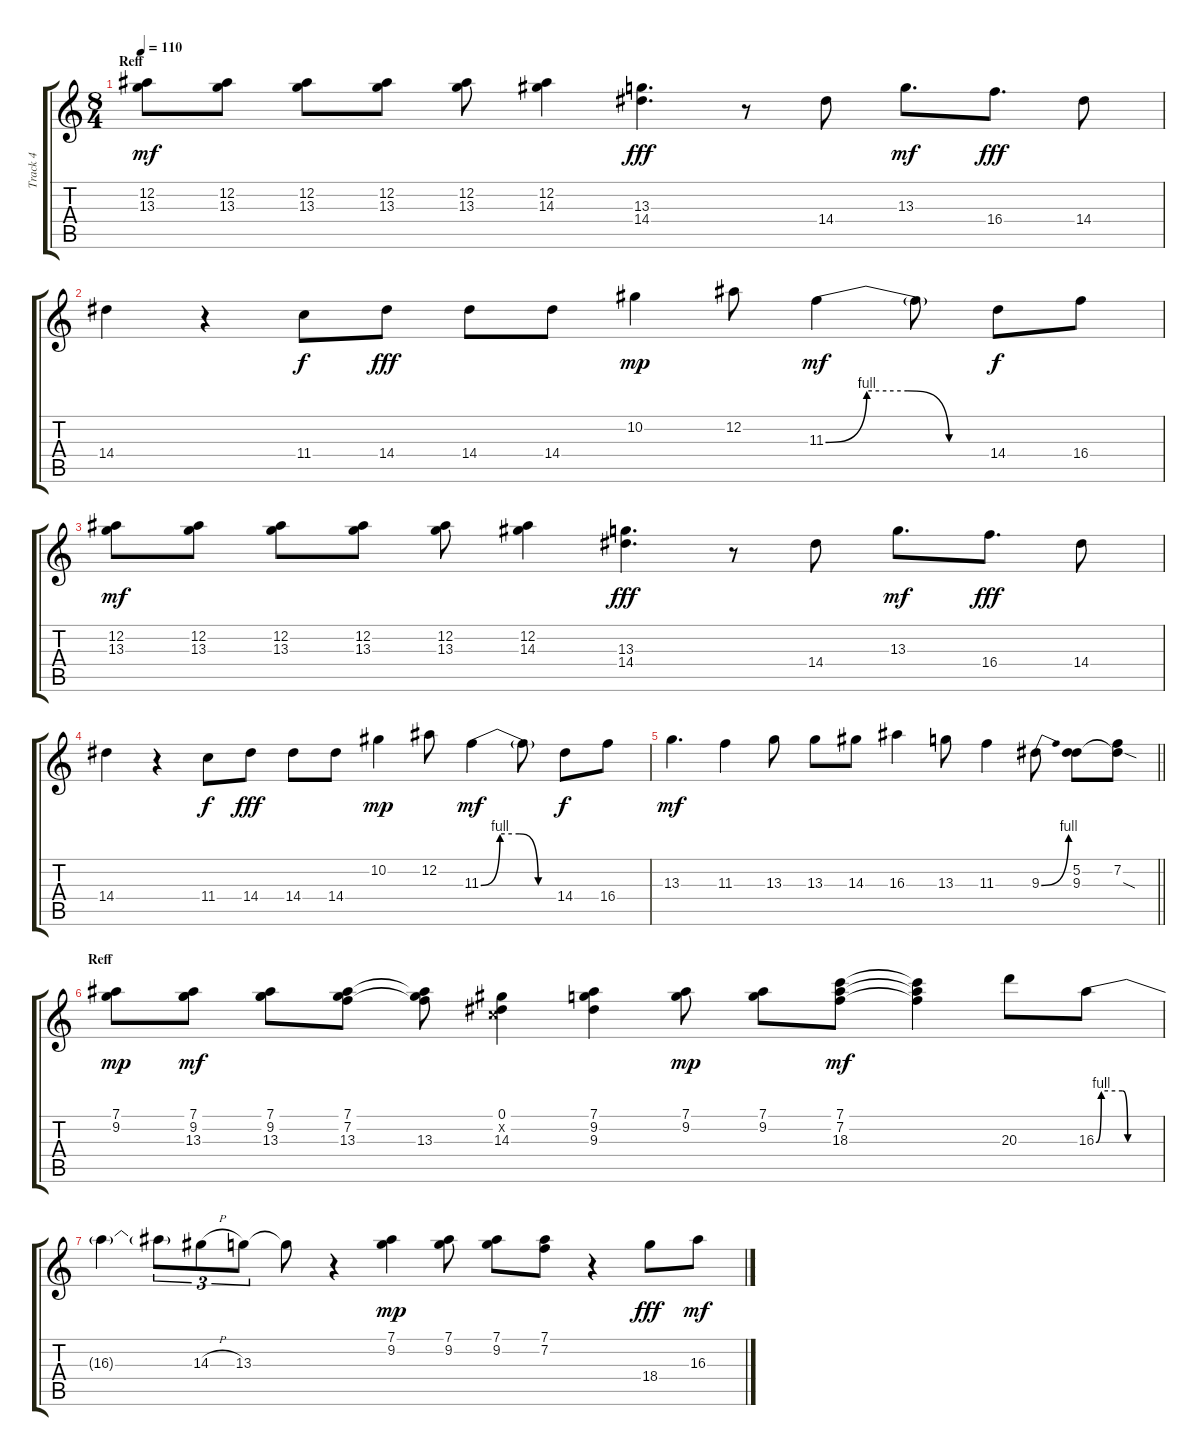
\track ("Track 4" "Track 4") {instrument acousticguitarsteel}
\staff {score tabs}
\tuning (Eb4 Bb3 Gb3 Db3 Ab2 Eb2) {hide}
\ts (8 4)
\section ("" "Reff")
\tempo 110
\clef g2
\ks c
(12.2 13.3).8{dy mf} (12.2 13.3).8 (12.2 13.3).8 (12.2 13.3).8 (12.2 13.3).8 (12.2 14.3).4 (13.3 14.4).4{d dy fff} r.8 14.4.8 13.3.8{d dy mf} 16.4.8{d dy fff} 14.4.8 |
14.4.4 r.4 11.4.8{dy f} 14.4.8{dy fff} 14.4.8 14.4.8 10.2.4{dy mp} 12.2.8 11.3{be (custom 0 0 15 4 30 4 45 0 60 0)}.4{dy mf} 11.3{t}.8 14.4.8{dy f} 16.4.8 |
(12.2 13.3).8{dy mf} (12.2 13.3).8 (12.2 13.3).8 (12.2 13.3).8 (12.2 13.3).8 (12.2 14.3).4 (13.3 14.4).4{d dy fff} r.8 14.4.8 13.3.8{d dy mf} 16.4.8{d dy fff} 14.4.8 |
14.4.4 r.4 11.4.8{dy f} 14.4.8{dy fff} 14.4.8 14.4.8 10.2.4{dy mp} 12.2.8 11.3{be (custom 0 0 15 4 30 4 45 0 60 0)}.4{dy mf} 11.3{t}.8 14.4.8{dy f} 16.4.8 |
\barLineRight lightlight
13.3.4{d dy mf} 11.3.4 13.3.8 13.3.8 14.3.8 16.3.4 13.3.8 11.3.4 9.3{be (bend 0 0 60 4)}.8 (5.2 9.3).8 (7.2 9.3{sod t}).8 |
\section ("" "Reff")
(7.1 9.2).8{dy mp} (7.1 9.2 13.3).8{dy mf} (7.1 9.2 13.3).8 (7.1 7.2 13.3).8 (7.1{t} 7.2{t} 13.3).8 (0.1 2.2{x} 14.3).4 (7.1 9.2 9.3).4 (7.1 9.2).8{dy mp} (7.1 9.2).8 (7.1 7.2 18.3).8{dy mf} (7.1{t} 7.2{t} 18.3{t}).4 20.3.8 16.3{be (custom 0 0 5 4 25 4 30 0 60 0)}.8 |
16.3{t}.4 16.3{t}.8{tu (3 2)} 14.3{h}.8{tu (3 2)} 13.3.8{tu (3 2)} 13.3{t}.8 r.4 (7.1 9.2).4{dy mp} (7.1 9.2).8 (7.1 9.2).8 (7.1 7.2).8 r.4 18.4.8{dy fff} 16.3.8{dy mf}
